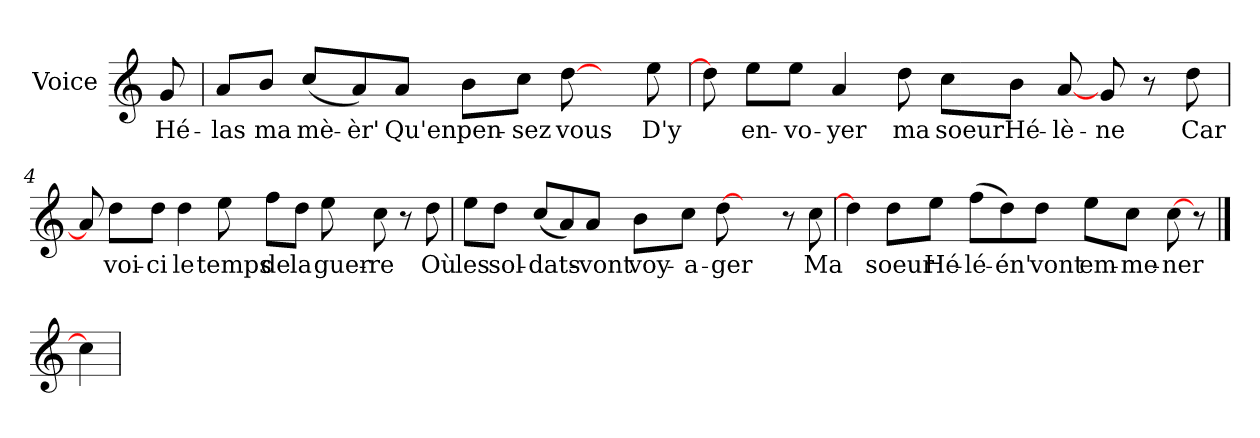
**kern	**text
*part1	*part1
*staff1	*staff1
*I"Voice	*
*I'V	*
*clefG2	*
*k[]	*
*C:	*
=1	=1
8g/	Hé-
=2	=2
*MM120	*
8a/L	-las
8b/J	ma
(<8cc/L	mè-
8a/)	-èr'
8a/J	Qu'en
8b\L	pen-
8cc\J	-sez
[8dd\	vous
8ryy	.
8ee\	D'y
=3	=3
8dd\]	.
8ee\L	en-
8ee\J	-vo-
4a/	-yer
8dd\	ma
8cc\L	soeur
8b\J	Hé-
[8a/	-lè-
8g/	-ne
8r	.
8dd\	Car
!!LO:LB:g=z
=4	=4
8a/]	.
8dd\L	voi-
8dd\J	-ci
4dd\	le
8ee\	temps
8ff\L	de
8dd\J	la
8ee\	guer-
8cc\	-re
8r	.
8dd\	Où
=5	=5
8ee\L	les
8dd\J	sol-
(<8cc/L	-dats-
8a/)	.
8a/J	-vont
8b\L	voy-
8cc\J	-a-
[8dd\	-ger
4ryy	.
8r	.
8cc\	Ma
!!LO:LB:g=z
=6	=6
4dd\]	.
8dd\L	soeur
8ee\J	Hé-
(>8ff\L	-lé-
8dd\)	-én'
8dd\J	vont
8ee\L	em-
8cc\J	-me-
[8cc\	-ner
8r	.
==7	==7
4cc\]	.
=	=
*-	*-
